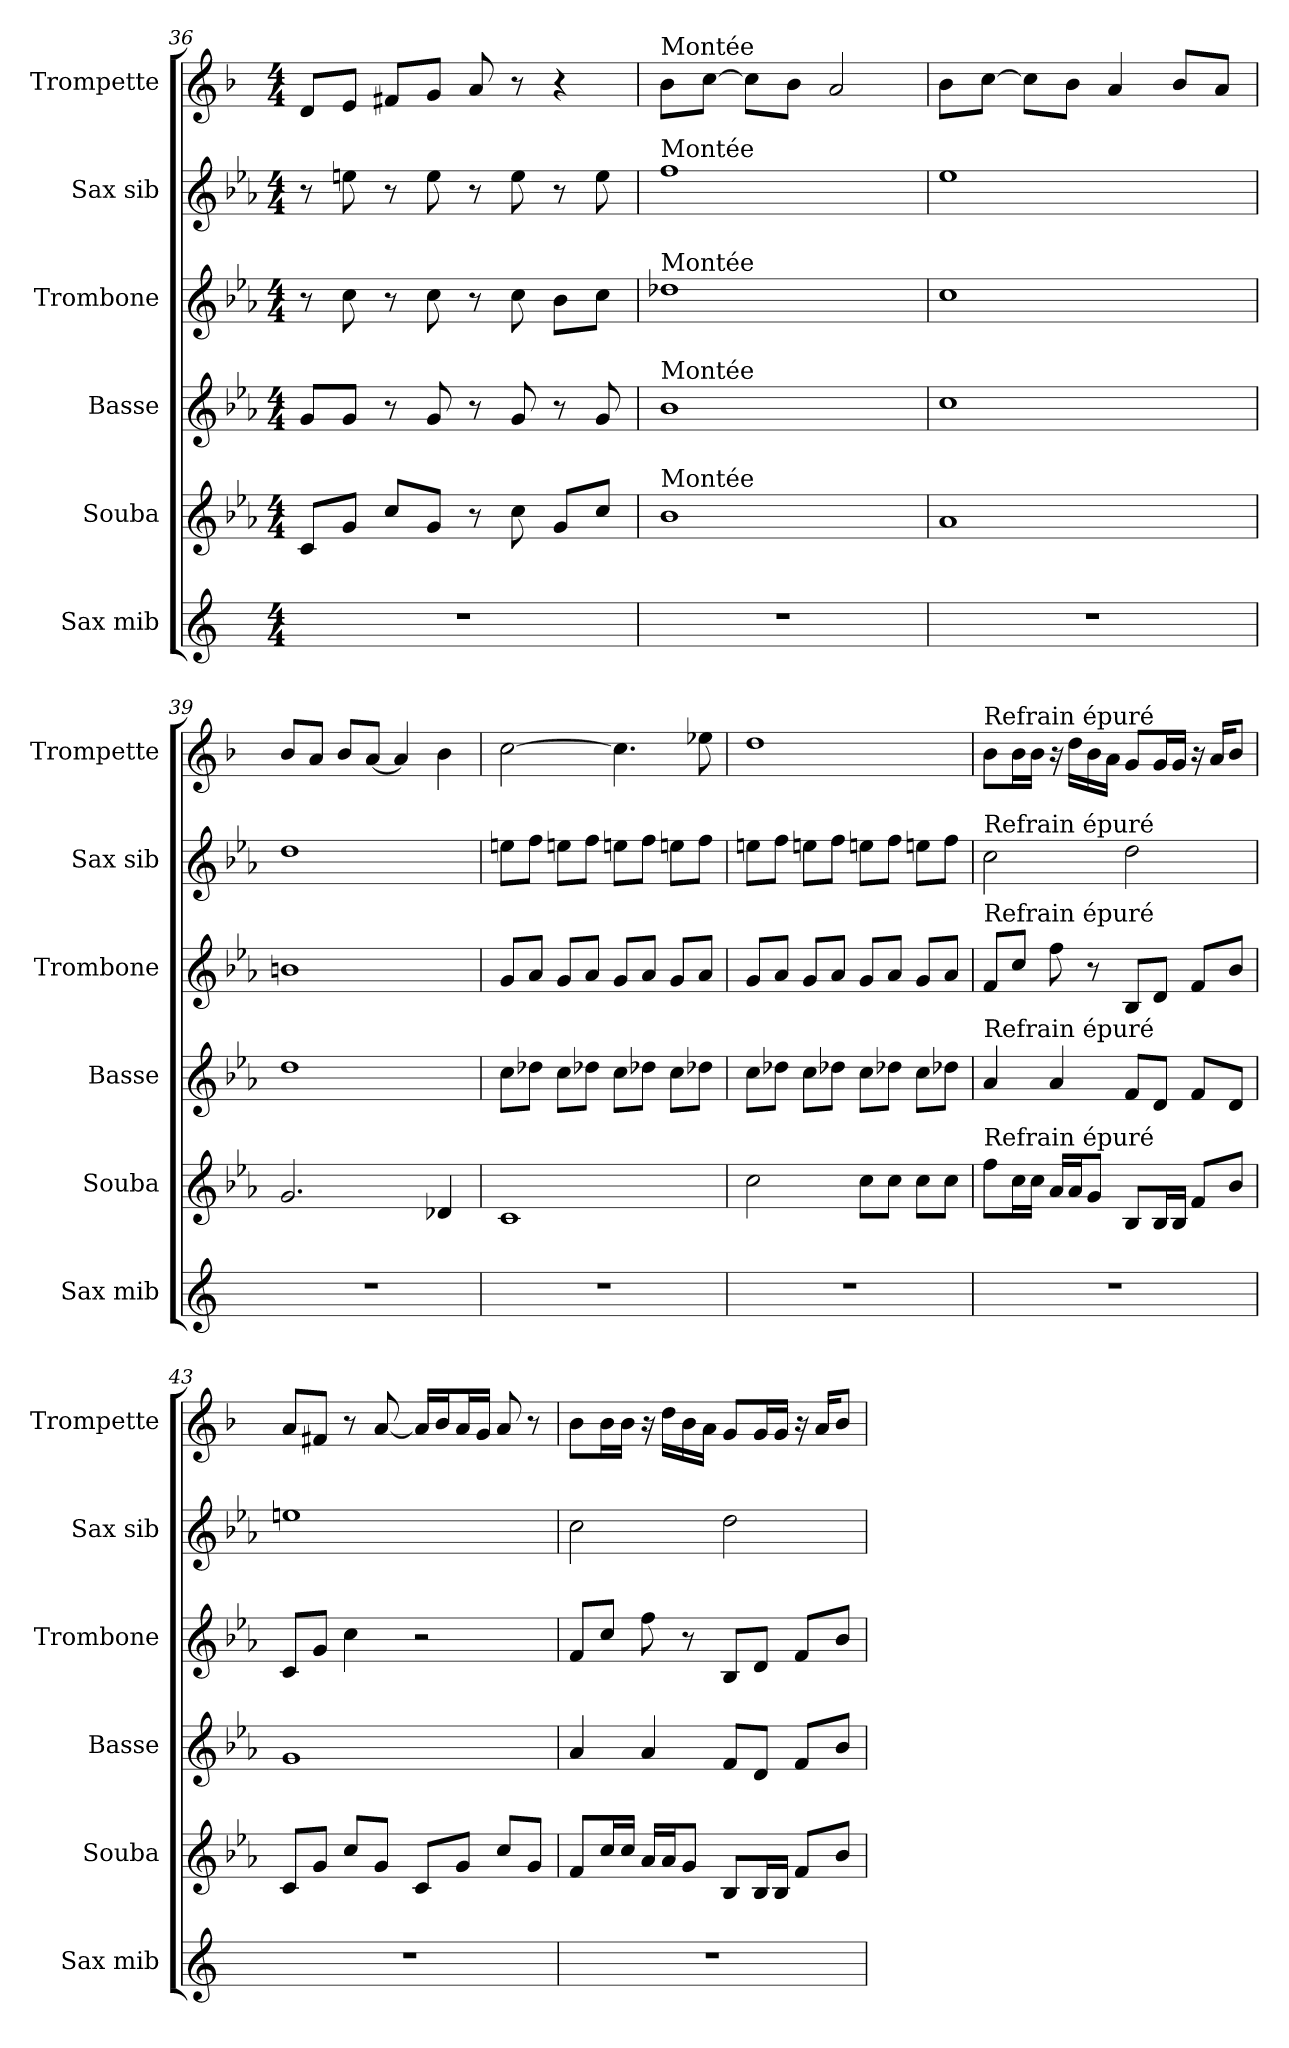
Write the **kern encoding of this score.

**kern	**kern	**kern	**kern	**kern	**kern
*part6	*part5	*part4	*part3	*part2	*part1
*staff6	*staff5	*staff4	*staff3	*staff2	*staff1
*I"Sax mib	*I"Souba	*I"Basse	*I"Trombone	*I"Sax sib	*I"Trompette
*I'Sax mib	*I'Souba	*I'Basse	*I'Trombone	*I'Sax sib	*I'Trompette
*clefG2	*clefG2	*clefG2	*clefG2	*clefG2	*clefG2
*ITrd8c14	*ITrd15c26	*ITrd8c14	*ITrd8c14	*ITrd8c14	*ITrd1c2
*	*k[b-e-a-]	*k[b-e-a-]	*k[b-e-a-]	*k[b-e-a-]	*k[b-e-a-]
*M4/4	*M4/4	*M4/4	*M4/4	*M4/4	*M4/4
=36	=36	=36	=36	=36	=36
1r	8CCL	8GL	8r	8r	8cL
.	8GGJ	8GJ	8c	8en	8dJ
.	8CL	8r	8r	8r	8enL
.	8GGJ	8G	8c	8e	8fJ
.	8r	8r	8r	8r	8g
.	8C	8G	8c	8e	8r
.	8GGL	8r	8B-L	8r	4r
.	8CJ	8G	8cJ	8e	.
=37	=37	=37	=37	=37	=37
!	!	!	!	!	!LO:TX:t=Montée
!	!	!	!	!LO:TX:t=Montée	!
!	!	!	!LO:TX:t=Montée	!	!
!	!	!LO:TX:t=Montée	!	!	!
!	!LO:TX:t=Montée	!	!	!	!
1r	1BB-	1B-	1d-X	1f	8a-L
.	.	.	.	.	[8b-J
.	.	.	.	.	8b-L]
.	.	.	.	.	8a-J
.	.	.	.	.	2g
=38	=38	=38	=38	=38	=38
1r	1AA-	1c	1c	1e-	8a-L
.	.	.	.	.	[8b-J
.	.	.	.	.	8b-L]
.	.	.	.	.	8a-J
.	.	.	.	.	4g
.	.	.	.	.	8a-L
.	.	.	.	.	8gJ
=39	=39	=39	=39	=39	=39
1r	2.GG	1d	1Bn	1d	8a-L
.	.	.	.	.	8gJ
.	.	.	.	.	8a-L
.	.	.	.	.	[8gJ
.	.	.	.	.	4g]
.	4DD-X	.	.	.	4a-
=40	=40	=40	=40	=40	=40
1r	1CC	8cL	8GL	8enL	[2b-
.	.	8d-XJ	8A-J	8fJ	.
.	.	8cL	8GL	8enL	.
.	.	8d-XJ	8A-J	8fJ	.
.	.	8cL	8GL	8enL	4.b-]
.	.	8d-XJ	8A-J	8fJ	.
.	.	8cL	8GL	8enL	.
.	.	8d-XJ	8A-J	8fJ	8dd-X
=41	=41	=41	=41	=41	=41
1r	2C	8cL	8GL	8enL	1cc
.	.	8d-XJ	8A-J	8fJ	.
.	.	8cL	8GL	8enL	.
.	.	8d-XJ	8A-J	8fJ	.
.	8CL	8cL	8GL	8enL	.
.	8CJ	8d-XJ	8A-J	8fJ	.
.	8CL	8cL	8GL	8enL	.
.	8CJ	8d-XJ	8A-J	8fJ	.
=42	=42	=42	=42	=42	=42
!	!	!	!	!	!LO:TX:t=Refrain épuré
!	!	!	!	!LO:TX:t=Refrain épuré	!
!	!	!	!LO:TX:t=Refrain épuré	!	!
!	!	!LO:TX:t=Refrain épuré	!	!	!
!	!LO:TX:t=Refrain épuré	!	!	!	!
1r	8FL	4A-	8FL	2c	8a-L
.	16CL	.	8cJ	.	16a-L
.	16CJJ	.	.	.	16a-JJ
.	16AA-LL	4A-	8f	.	16r
.	16AA-J	.	.	.	16ccLL
.	8GGJ	.	8r	.	16a-
.	.	.	.	.	16gJJ
.	8BBB-L	8FL	8BB-L	2d	8fL
.	16BBB-L	8DJ	8DJ	.	16fL
.	16BBB-JJ	.	.	.	16fJJ
.	8FFL	8FL	8FL	.	16r
.	.	.	.	.	16gKL
.	8BB-J	8DJ	8B-J	.	8a-J
=43	=43	=43	=43	=43	=43
1r	8CCL	1G	8CL	1en	8gL
.	8GGJ	.	8GJ	.	8enJ
.	8CL	.	4c	.	8r
.	8GGJ	.	.	.	[8g
.	8CCL	.	2r	.	16gLL]
.	.	.	.	.	16a-J
.	8GGJ	.	.	.	16gL
.	.	.	.	.	16fJJ
.	8CL	.	.	.	8g
.	8GGJ	.	.	.	8r
=44	=44	=44	=44	=44	=44
1r	8FFL	4A-	8FL	2c	8a-L
.	16CL	.	8cJ	.	16a-L
.	16CJJ	.	.	.	16a-JJ
.	16AA-LL	4A-	8f	.	16r
.	16AA-J	.	.	.	16ccLL
.	8GGJ	.	8r	.	16a-
.	.	.	.	.	16gJJ
.	8BBB-L	8FL	8BB-L	2d	8fL
.	16BBB-L	8DJ	8DJ	.	16fL
.	16BBB-JJ	.	.	.	16fJJ
.	8FFL	8FL	8FL	.	16r
.	.	.	.	.	16gKL
.	8BB-J	8B-J	8B-J	.	8a-J
=	=	=	=	=	=
*-	*-	*-	*-	*-	*-
